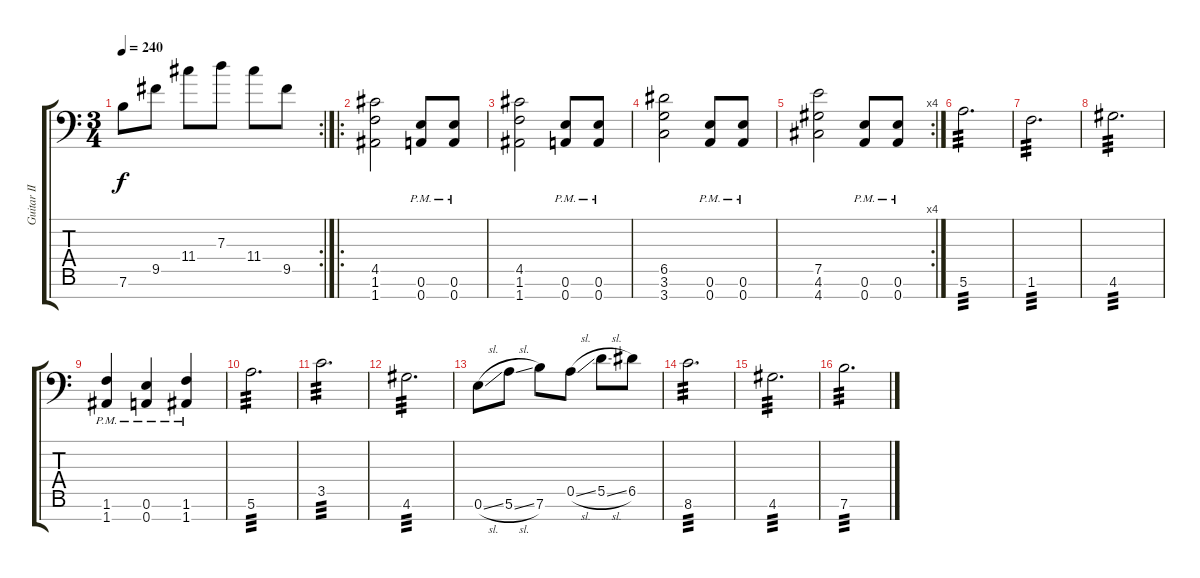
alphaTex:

\track ("Guitar II" "Guitar II") {instrument distortionguitar}
\staff {score tabs}
\tuning (E4 B3 G3 D3 A2 E2 A1) {hide}
\rc 2
\ts (3 4)
\tempo 240
\clef f4
\ks c
7.6.8{dy f} 9.5.8 11.4.8 7.3.8 11.4.8 9.5.8 |
\ro
(4.5 1.6 1.7).2 (0.6{pm} 0.7{pm}).8 (0.6{pm} 0.7{pm}).8 |
(4.5 1.6 1.7).2 (0.6{pm} 0.7{pm}).8 (0.6{pm} 0.7{pm}).8 |
(6.5 3.6 3.7).2 (0.6{pm} 0.7{pm}).8 (0.6{pm} 0.7{pm}).8 |
\rc 4
(7.5 4.6 4.7).2 (0.6{pm} 0.7{pm}).8 (0.6{pm} 0.7{pm}).8 |
5.6.2{d tp 3} |
1.6.2{d tp 3} |
4.6.2{d tp 3} |
(1.6{pm} 1.7{pm}).4 (0.6{pm} 0.7{pm}).4 (1.6{pm} 1.7{pm}).4 |
5.6.2{d tp 3} |
3.5.2{d tp 3} |
4.6.2{d tp 3} |
0.6{sl}.8 5.6{sl}.8 7.6.8 0.5{sl}.8 5.5{sl}.8 6.5.8 |
8.6.2{d tp 3} |
4.6.2{d tp 3} |
7.6.2{d tp 3}
